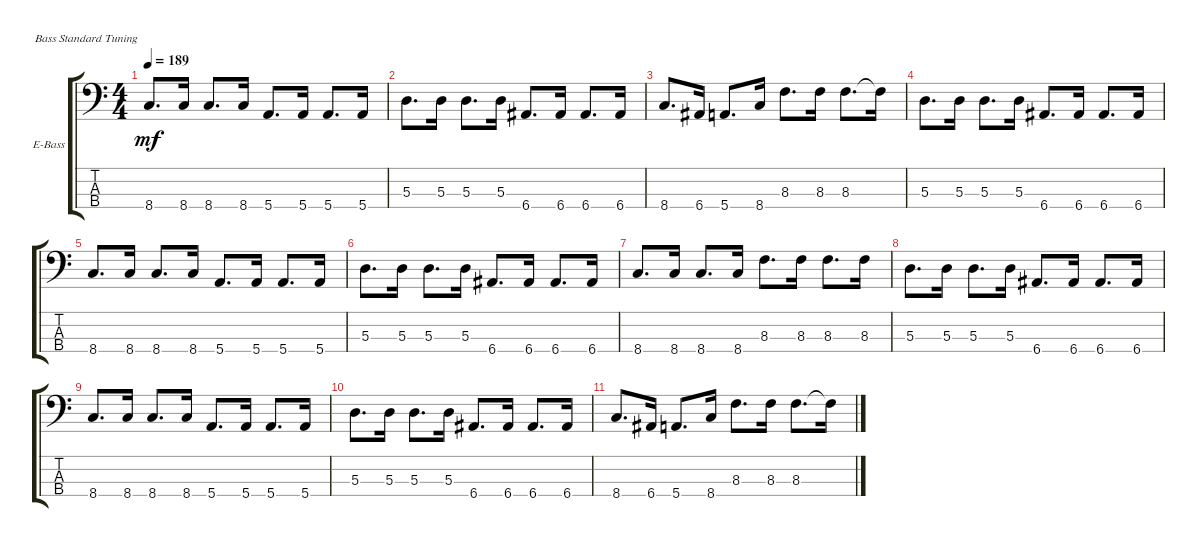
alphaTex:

\defaultSystemsLayout 4
\bracketExtendMode groupsimilarinstruments
\firstSystemTrackNameOrientation horizontal
\otherSystemsTrackNameOrientation horizontal
\track ("Electric Bass" "E-Bass") {instrument electricbassfinger}
\staff {score tabs}
\tuning (G2 D2 A1 E1)
\ts (4 4)
\tempo 189
\clef f4
\scale
0.333333
\ks c
8.4.8{d dy mf} 8.4.16 8.4.8{d} 8.4.16 5.4.8{d} 5.4.16 5.4.8{d} 5.4.16 |
\scale
0.333333 5.3.8{d} 5.3.16 5.3.8{d} 5.3.16 6.4.8{d} 6.4.16 6.4.8{d} 6.4.16 |
\scale
0.333333 8.4.8{d} 6.4.16 5.4.8{d} 8.4.16 8.3.8{d} 8.3.16 8.3.8{d} 8.3{t}.16 |
\scale
0.333333 5.3.8{d} 5.3.16 5.3.8{d} 5.3.16 6.4.8{d} 6.4.16 6.4.8{d} 6.4.16 |
\scale
0.333333 8.4.8{d} 8.4.16 8.4.8{d} 8.4.16 5.4.8{d} 5.4.16 5.4.8{d} 5.4.16 |
\scale
0.333333 5.3.8{d} 5.3.16 5.3.8{d} 5.3.16 6.4.8{d} 6.4.16 6.4.8{d} 6.4.16 |
\scale
0.333333 8.4.8{d} 8.4.16 8.4.8{d} 8.4.16 8.3.8{d} 8.3.16 8.3.8{d} 8.3.16 |
\scale
0.333333 5.3.8{d} 5.3.16 5.3.8{d} 5.3.16 6.4.8{d} 6.4.16 6.4.8{d} 6.4.16 |
\scale
0.333333 8.4.8{d} 8.4.16 8.4.8{d} 8.4.16 5.4.8{d} 5.4.16 5.4.8{d} 5.4.16 |
\scale
0.333333 5.3.8{d} 5.3.16 5.3.8{d} 5.3.16 6.4.8{d} 6.4.16 6.4.8{d} 6.4.16 |
\scale
0.333333 8.4.8{d} 6.4.16 5.4.8{d} 8.4.16 8.3.8{d} 8.3.16 8.3.8{d} 8.3{t}.16 |
\scale
0.333333 |
\scale
0.333333 |
\scale
0.333333 |
\scale
0.333333 |
\scale
0.333333
